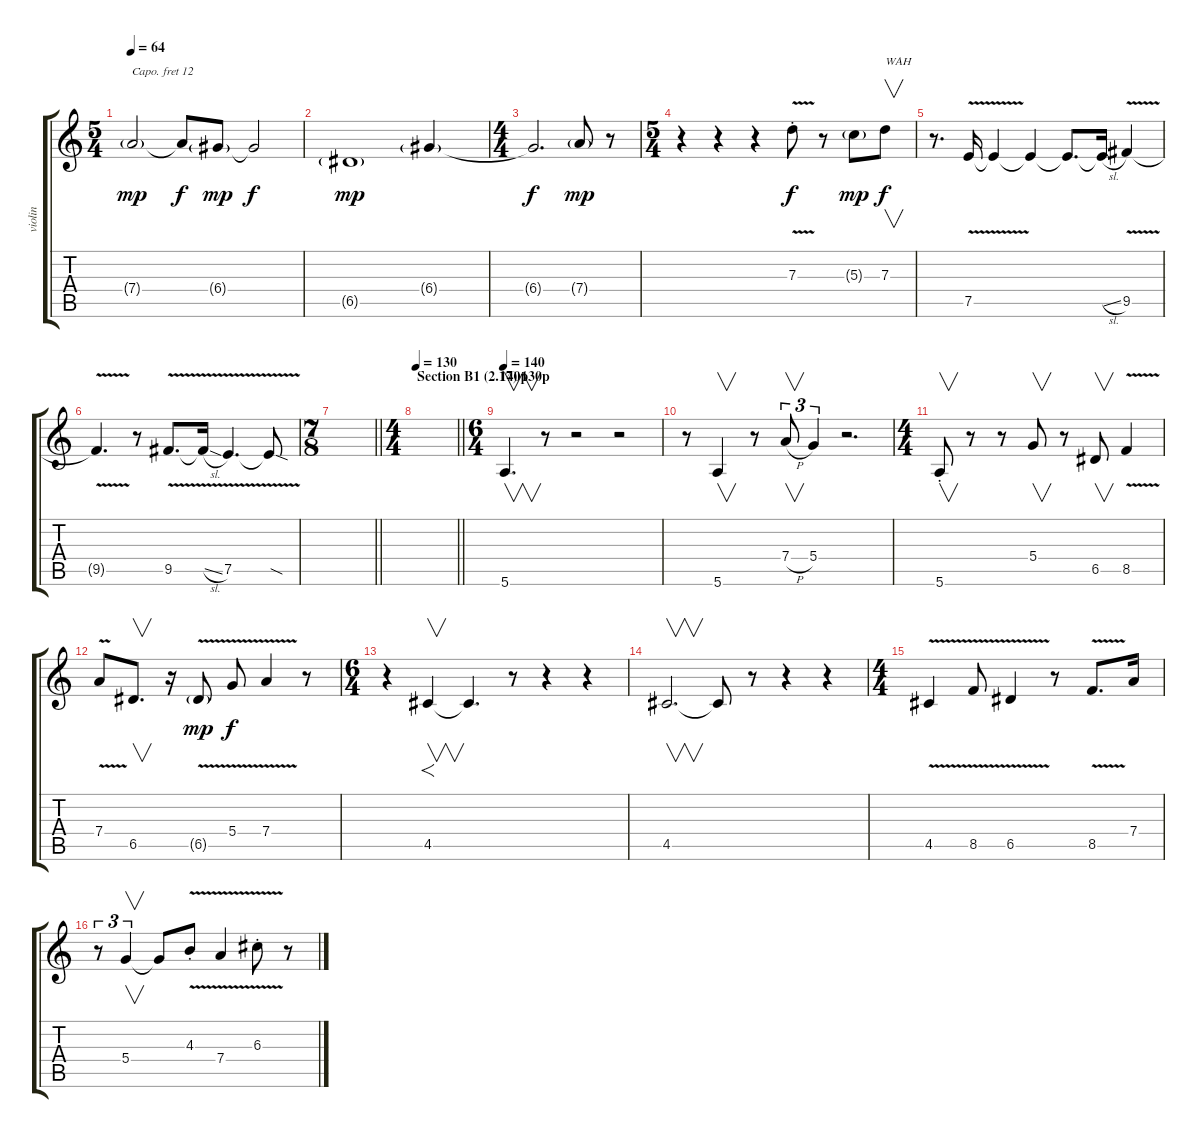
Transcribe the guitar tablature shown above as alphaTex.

\track ("violin" "violin") {instrument violin}
\staff {score tabs}
\capo 12
\tuning (E4 B3 G3 D3 A2 E2) {hide}
\ts (5 4)
\tempo 64
\clef g2
\ks c
7.4{g}.2{dy mp} 7.4{t}.8{dy f} 6.4{g}.8{dy mp} 6.4{t}.2{dy f} |
6.5{g}.1{dy mp} 6.4{g}.4 |
\ts (4 4)
6.4{t}.2{d dy f} 7.4{g}.8{dy mp} r.8 |
\ts (5 4)
r.4 r.4 r.4 7.3{v st}.8{dy f} r.8 5.3{g}.8{dy mp} 7.3.8{v txt "WAH" dy f} |
r.8{d} 7.5{v}.16 7.5{t}.4 7.5{t}.4 7.5{t}.8{d} 7.5{sl t}.16 9.5{v}.4 |
9.5{t}.4{d} r.8 9.5{v}.8{d} 9.5{sl t}.16 7.5{v}.4{d} 7.5{sod t}.8 |
\ts (7 8)
\barLineRight lightlight
|
\ts (4 4)
\section ("" "Section B1 (2.17) 130p")
\tempo 130
\barLineRight lightlight
|
\ts (6 4)
\section ("" "140p")
\tempo 140
5.6.4{v d} r.8 r.2 r.2 |
r.8 5.6.4{v} r.8 7.4{h}.8{v tu (3 2)} 5.4.4{tu (3 2)} r.2{d} |
\ts (4 4)
5.6{st}.8{v} r.8 r.8 5.4.8{v} r.8 6.5.8{v} 8.5{v}.4 |
7.4{v}.8 6.5.8{v d} r.16 6.5{v g}.8{dy mp} 5.4{v}.8{dy f} 7.4{v}.4 r.8 |
\ts (6 4)
r.4 4.5.4{f v} 4.5{t}.4{d} r.8 r.4 r.4 |
4.5.2{v d} 4.5{t}.8 r.8 r.4 r.4 |
\ts (4 4)
4.5{v}.4 8.5{v}.8 6.5{v}.4 r.8 8.5{v}.8{d} 7.4.16 |
r.8{tu (3 2)} 5.4.4{v tu (3 2)} 5.4{t}.8 4.3{v st}.8 7.4{v}.4 6.3{v st}.8 r.8
